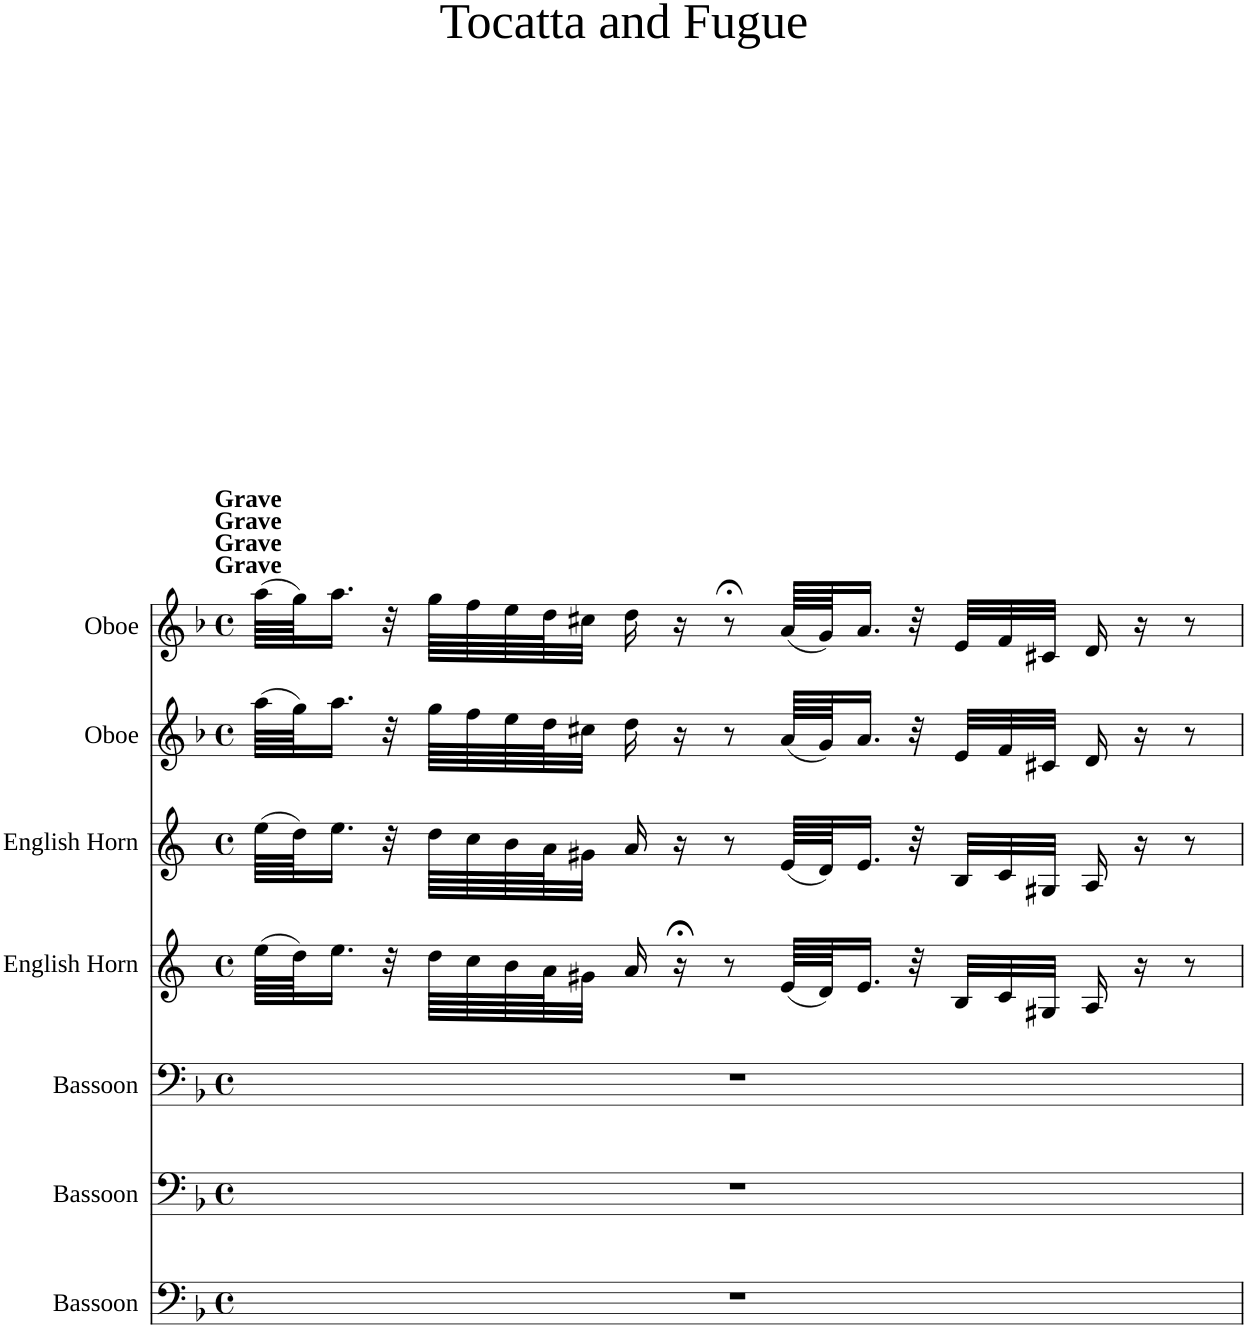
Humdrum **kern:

**kern	**kern	**kern	**kern	**kern	**kern	**kern
*part7	*part6	*part5	*part4	*part3	*part2	*part1
*staff7	*staff6	*staff5	*staff4	*staff3	*staff2	*staff1
*I"Bassoon	*I"Bassoon	*I"Bassoon	*I"English Horn	*I"English Horn	*I"Oboe	*I"Oboe
*I'Bsn.	*I'Bsn.	*I'Bsn.	*I'E. Hn.	*I'E. Hn.	*I'Ob.	*I'Ob.
*clefF4	*clefF4	*clefF4	*clefG2	*clefG2	*clefG2	*clefG2
*	*	*	*Trd4c7	*Trd4c7	*	*
*k[b-]	*k[b-]	*k[b-]	*k[]	*k[]	*k[b-]	*k[b-]
*M4/4	*M4/4	*M4/4	*M4/4	*M4/4	*M4/4	*M4/4
*met(c)	*met(c)	*met(c)	*met(c)	*met(c)	*met(c)	*met(c)
=1	=1	=1	=1	=1	=1	=1
!	!	!	!	!	!	!LO:TX:a:B:t=Grave
!	!	!	!	!	!	!LO:TX:a:B:t=Grave
!	!	!	!	!	!	!LO:TX:a:B:t=Grave
!	!	!	!	!	!	!LO:TX:a:B:t=Grave
1r	1r	1r	(64ee\LLLL	(64ee\LLLL	(64aa\LLLL	(64aa\LLLL
.	.	.	64dd\JJ)	64dd\JJ)	64gg\JJ)	64gg\JJ)
.	.	.	16.ee\JJ	16.ee\JJ	16.aa\JJ	16.aa\JJ
.	.	.	32r	32r	32r	32r
.	.	.	64dd\LLLL	64dd\LLLL	64gg\LLLL	64gg\LLLL
.	.	.	64cc\	64cc\	64ff\	64ff\
.	.	.	64b\	64b\	64ee\	64ee\
.	.	.	64a\J	64a\J	64dd\J	64dd\J
.	.	.	32g#X\JJJ	32g#X\JJJ	32cc#X\JJJ	32cc#X\JJJ
.	.	.	16a/	16a/	16dd\	16dd\
.	.	.	16r;<;<	16r	16r	16r
.	.	.	8r	8r	8r	8r;<
.	.	.	(64e/LLLL	(64e/LLLL	(64a/LLLL	(64a/LLLL
.	.	.	64d/JJ)	64d/JJ)	64g/JJ)	64g/JJ)
.	.	.	16.e/JJ	16.e/JJ	16.a/JJ	16.a/JJ
.	.	.	32r	32r	32r	32r
.	.	.	32B/LLL	32B/LLL	32e/LLL	32e/LLL
.	.	.	32c/	32c/	32f/	32f/
.	.	.	32G#X/JJJ	32G#X/JJJ	32c#X/JJJ	32c#X/JJJ
.	.	.	16A/	16A/	16d/	16d/
.	.	.	16r	16r	16r	16r
.	.	.	8r	8r	8r	8r
=	=	=	=	=	=	=
*-	*-	*-	*-	*-	*-	*-
